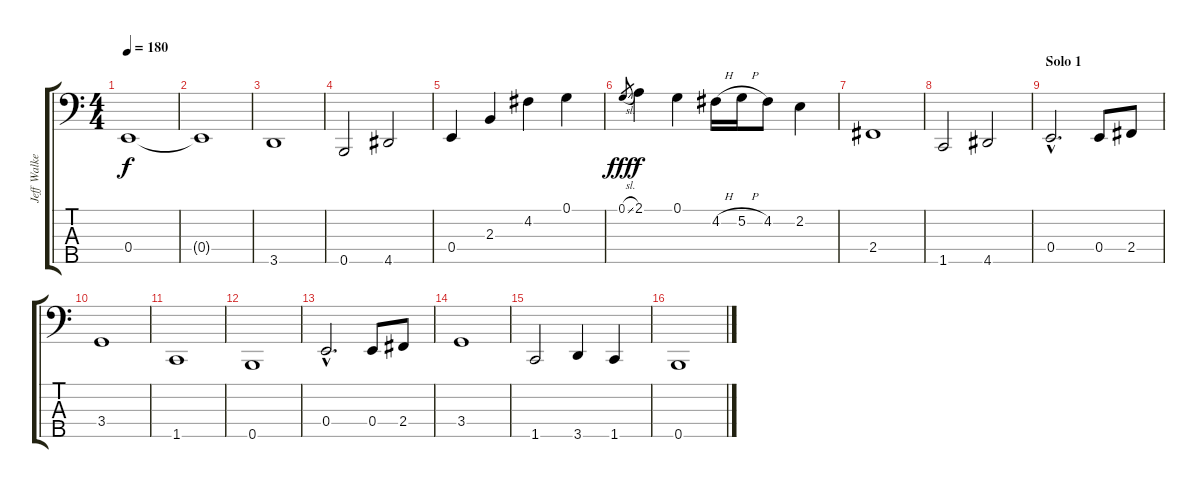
\track ("Jeff Walker" "Jeff Walke") {instrument fretlessbass}
\staff {score tabs}
\tuning (G2 D2 A1 E1 B0) {hide}
\ts (4 4)
\tempo 180
\clef f4
\ks c
0.4.1{dy f} |
0.4{t}.1 |
3.5.1 |
0.5.2 4.5.2 |
0.4.4 2.3.4 4.2.4 0.1.4 |
0.1{sl}.8{gr dy fff} 2.1.4{dy f} 0.1.4 4.2{h}.16 5.2{h}.16 4.2.8 2.2.4 |
2.4.1 |
1.5.2 4.5.2 |
\section ("" "Solo 1")
0.4{hac}.2{d} 0.4.8 2.4.8 |
3.4.1 |
1.5.1 |
0.5.1 |
0.4{hac}.2{d} 0.4.8 2.4.8 |
3.4.1 |
1.5.2 3.5.4 1.5.4 |
0.5.1
